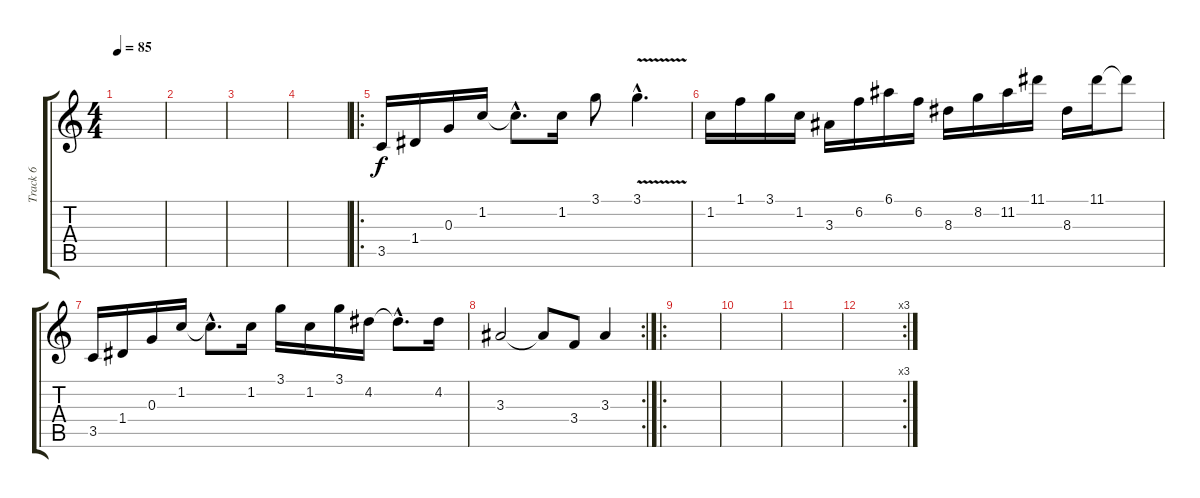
\track ("Track 6" "Track 6") {instrument overdrivenguitar}
\staff {score tabs}
\tuning (E4 B3 G3 D3 A2 E2) {hide}
\ts (4 4)
\tempo 85
\clef g2
\ks c
|
|
|
|
\ro
3.5.16 1.4.16 0.3.16 1.2.16 1.2{hac t}.8{d} 1.2.16 3.1.8 3.1{v hac}.4{d} |
1.2.16 1.1.16 3.1.16 1.2.16 3.3.16 6.2.16 6.1.16 6.2.16 8.3.16 8.2.16 11.2.16 11.1.16 8.3.16 11.1.16 11.1{t}.8 |
3.5.16 1.4.16 0.3.16 1.2.16 1.2{hac t}.8{d} 1.2.16 3.1.16 1.2.16 3.1.16 4.2.16 4.2{hac t}.8{d} 4.2.16 |
\rc 2
3.3.2 3.3{t}.8 3.4.8 3.3.4 |
\ro
|
|
|
\rc 3
